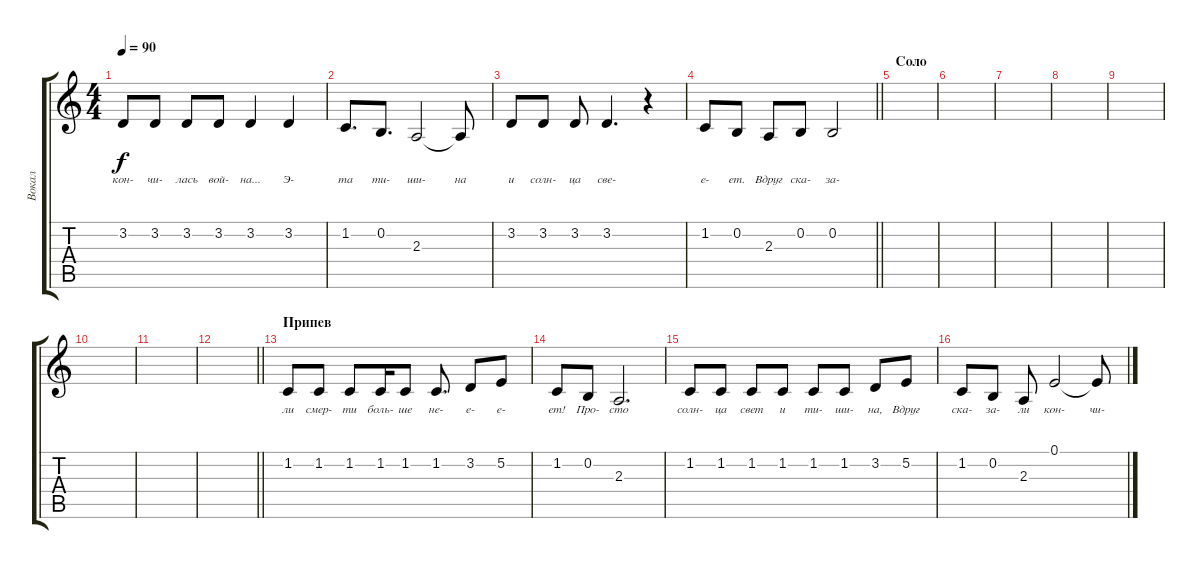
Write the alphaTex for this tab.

\track ("Вокал" "Вокал") {instrument flute}
\staff {score tabs}
\tuning (E4 B3 G3 D3 A2 E2) {hide}
\ts (4 4)
\tempo 90
\clef g2
\ks c
3.2.8{lyrics (0 "кон-") lyrics (1 "") lyrics (2 "") lyrics (3 "") lyrics (4 "") dy f} 3.2.8{lyrics (0 "чи-") lyrics (1 "") lyrics (2 "") lyrics (3 "") lyrics (4 "")} 3.2.8{lyrics (0 "лась") lyrics (1 "") lyrics (2 "") lyrics (3 "") lyrics (4 "")} 3.2.8{lyrics (0 "вой-") lyrics (1 "") lyrics (2 "") lyrics (3 "") lyrics (4 "")} 3.2.4{lyrics (0 "на...") lyrics (1 "") lyrics (2 "") lyrics (3 "") lyrics (4 "")} 3.2.4{lyrics (0 "Э-") lyrics (1 "") lyrics (2 "") lyrics (3 "") lyrics (4 "")} |
1.2.8{d lyrics (0 "та") lyrics (1 "") lyrics (2 "") lyrics (3 "") lyrics (4 "")} 0.2.8{d lyrics (0 "ти-") lyrics (1 "") lyrics (2 "") lyrics (3 "") lyrics (4 "")} 2.3.2{lyrics (0 "ши-") lyrics (1 "") lyrics (2 "") lyrics (3 "") lyrics (4 "")} 2.3{t}.8{lyrics (0 "на") lyrics (1 "") lyrics (2 "") lyrics (3 "") lyrics (4 "")} |
3.2.8{lyrics (0 "и") lyrics (1 "") lyrics (2 "") lyrics (3 "") lyrics (4 "")} 3.2.8{lyrics (0 "солн-") lyrics (1 "") lyrics (2 "") lyrics (3 "") lyrics (4 "")} 3.2.8{lyrics (0 "ца") lyrics (1 "") lyrics (2 "") lyrics (3 "") lyrics (4 "")} 3.2.4{d lyrics (0 "све-") lyrics (1 "") lyrics (2 "") lyrics (3 "") lyrics (4 "")} r.4 |
\barLineRight lightlight
1.2.8{lyrics (0 "е-") lyrics (1 "") lyrics (2 "") lyrics (3 "") lyrics (4 "")} 0.2.8{lyrics (0 "ет.") lyrics (1 "") lyrics (2 "") lyrics (3 "") lyrics (4 "")} 2.3.8{lyrics (0 "Вдруг") lyrics (1 "") lyrics (2 "") lyrics (3 "") lyrics (4 "")} 0.2.8{lyrics (0 "ска-") lyrics (1 "") lyrics (2 "") lyrics (3 "") lyrics (4 "")} 0.2.2{lyrics (0 "за-") lyrics (1 "") lyrics (2 "") lyrics (3 "") lyrics (4 "")} |
\section ("" "Соло")
|
|
|
|
|
|
|
\barLineRight lightlight
|
\section ("" "Припев")
1.2.8{lyrics (0 "ли") lyrics (1 "") lyrics (2 "") lyrics (3 "") lyrics (4 "")} 1.2.8{lyrics (0 "смер-") lyrics (1 "") lyrics (2 "") lyrics (3 "") lyrics (4 "")} 1.2.8{lyrics (0 "ти") lyrics (1 "") lyrics (2 "") lyrics (3 "") lyrics (4 "")} 1.2.16{lyrics (0 "боль-") lyrics (1 "") lyrics (2 "") lyrics (3 "") lyrics (4 "")} 1.2.8{lyrics (0 "ше") lyrics (1 "") lyrics (2 "") lyrics (3 "") lyrics (4 "")} 1.2.8{d lyrics (0 "не-") lyrics (1 "") lyrics (2 "") lyrics (3 "") lyrics (4 "")} 3.2.8{lyrics (0 "е-") lyrics (1 "") lyrics (2 "") lyrics (3 "") lyrics (4 "")} 5.2.8{lyrics (0 "е-") lyrics (1 "") lyrics (2 "") lyrics (3 "") lyrics (4 "")} |
1.2.8{lyrics (0 "ет!") lyrics (1 "") lyrics (2 "") lyrics (3 "") lyrics (4 "")} 0.2.8{lyrics (0 "Про-") lyrics (1 "") lyrics (2 "") lyrics (3 "") lyrics (4 "")} 2.3.2{d lyrics (0 "сто") lyrics (1 "") lyrics (2 "") lyrics (3 "") lyrics (4 "")} |
1.2.8{lyrics (0 "солн-") lyrics (1 "") lyrics (2 "") lyrics (3 "") lyrics (4 "")} 1.2.8{lyrics (0 "ца") lyrics (1 "") lyrics (2 "") lyrics (3 "") lyrics (4 "")} 1.2.8{lyrics (0 "свет") lyrics (1 "") lyrics (2 "") lyrics (3 "") lyrics (4 "")} 1.2.8{lyrics (0 "и") lyrics (1 "") lyrics (2 "") lyrics (3 "") lyrics (4 "")} 1.2.8{lyrics (0 "ти-") lyrics (1 "") lyrics (2 "") lyrics (3 "") lyrics (4 "")} 1.2.8{lyrics (0 "ши-") lyrics (1 "") lyrics (2 "") lyrics (3 "") lyrics (4 "")} 3.2.8{lyrics (0 "на,") lyrics (1 "") lyrics (2 "") lyrics (3 "") lyrics (4 "")} 5.2.8{lyrics (0 "Вдруг") lyrics (1 "") lyrics (2 "") lyrics (3 "") lyrics (4 "")} |
1.2.8{lyrics (0 "ска-") lyrics (1 "") lyrics (2 "") lyrics (3 "") lyrics (4 "")} 0.2.8{lyrics (0 "за-") lyrics (1 "") lyrics (2 "") lyrics (3 "") lyrics (4 "")} 2.3.8{lyrics (0 "ли") lyrics (1 "") lyrics (2 "") lyrics (3 "") lyrics (4 "")} 0.1.2{lyrics (0 "кон-") lyrics (1 "") lyrics (2 "") lyrics (3 "") lyrics (4 "")} 0.1{t}.8{lyrics (0 "чи-") lyrics (1 "") lyrics (2 "") lyrics (3 "") lyrics (4 "")}
